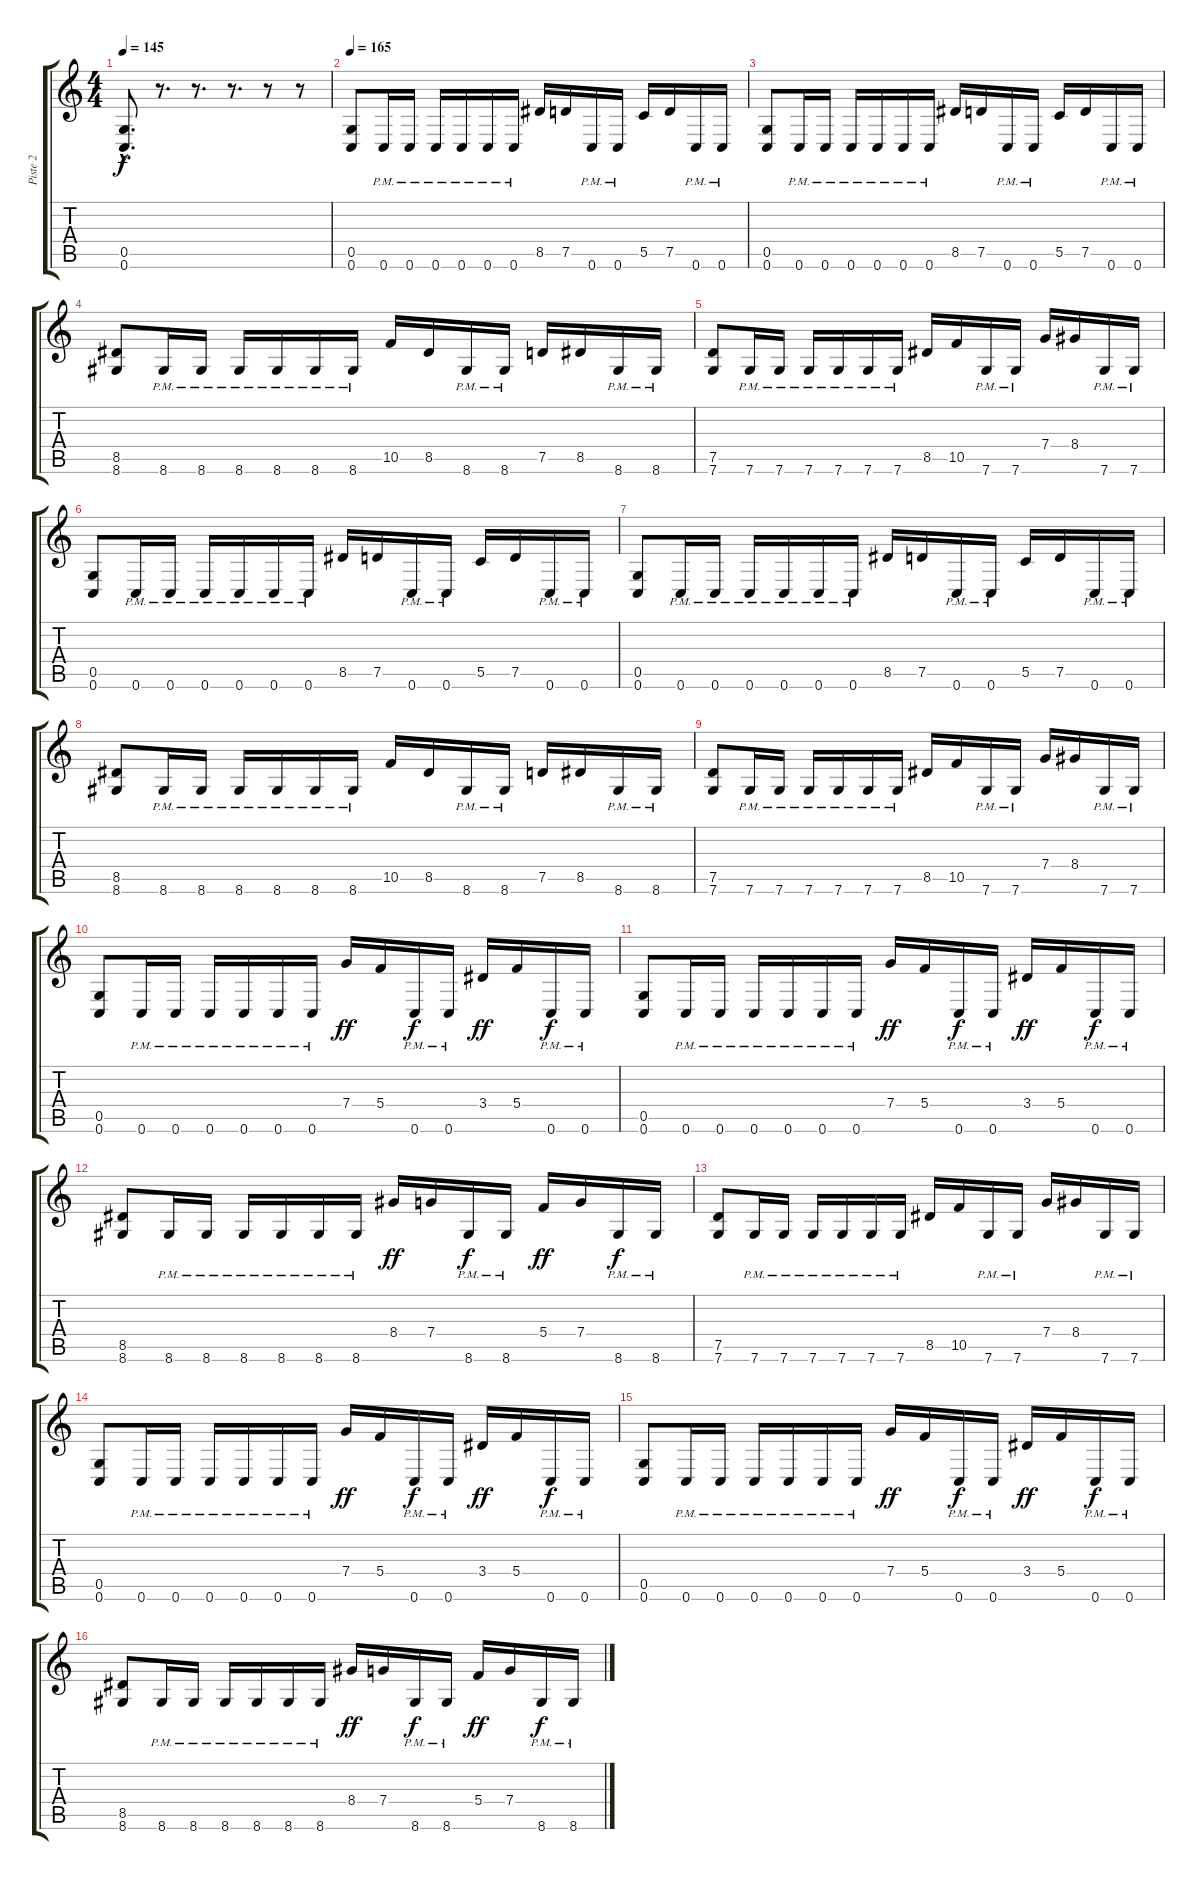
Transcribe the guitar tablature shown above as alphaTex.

\track ("Piste 2" "Piste 2") {instrument distortionguitar}
\staff {score tabs}
\tuning (D4 A3 F3 C3 G2 C2) {hide}
\ts (4 4)
\tempo 145
\clef g2
\ks c
(0.5{hac} 0.6{hac}).8{d dy f} r.8{d} r.8{d} r.8{d} r.8 r.8 |
\tempo 165
(0.5 0.6).8 0.6{pm}.16 0.6{pm}.16 0.6{pm}.16 0.6{pm}.16 0.6{pm}.16 0.6{pm}.16 8.5.16 7.5.16 0.6{pm}.16 0.6{pm}.16 5.5.16 7.5.16 0.6{pm}.16 0.6{pm}.16 |
(0.5 0.6).8 0.6{pm}.16 0.6{pm}.16 0.6{pm}.16 0.6{pm}.16 0.6{pm}.16 0.6{pm}.16 8.5.16 7.5.16 0.6{pm}.16 0.6{pm}.16 5.5.16 7.5.16 0.6{pm}.16 0.6{pm}.16 |
(8.5 8.6).8 8.6{pm}.16 8.6{pm}.16 8.6{pm}.16 8.6{pm}.16 8.6{pm}.16 8.6{pm}.16 10.5.16 8.5.16 8.6{pm}.16 8.6{pm}.16 7.5.16 8.5.16 8.6{pm}.16 8.6{pm}.16 |
(7.5 7.6).8 7.6{pm}.16 7.6{pm}.16 7.6{pm}.16 7.6{pm}.16 7.6{pm}.16 7.6{pm}.16 8.5.16 10.5.16 7.6{pm}.16 7.6{pm}.16 7.4.16 8.4.16 7.6{pm}.16 7.6{pm}.16 |
(0.5 0.6).8 0.6{pm}.16 0.6{pm}.16 0.6{pm}.16 0.6{pm}.16 0.6{pm}.16 0.6{pm}.16 8.5.16 7.5.16 0.6{pm}.16 0.6{pm}.16 5.5.16 7.5.16 0.6{pm}.16 0.6{pm}.16 |
(0.5 0.6).8 0.6{pm}.16 0.6{pm}.16 0.6{pm}.16 0.6{pm}.16 0.6{pm}.16 0.6{pm}.16 8.5.16 7.5.16 0.6{pm}.16 0.6{pm}.16 5.5.16 7.5.16 0.6{pm}.16 0.6{pm}.16 |
(8.5 8.6).8 8.6{pm}.16 8.6{pm}.16 8.6{pm}.16 8.6{pm}.16 8.6{pm}.16 8.6{pm}.16 10.5.16 8.5.16 8.6{pm}.16 8.6{pm}.16 7.5.16 8.5.16 8.6{pm}.16 8.6{pm}.16 |
(7.5 7.6).8 7.6{pm}.16 7.6{pm}.16 7.6{pm}.16 7.6{pm}.16 7.6{pm}.16 7.6{pm}.16 8.5.16 10.5.16 7.6{pm}.16 7.6{pm}.16 7.4.16 8.4.16 7.6{pm}.16 7.6{pm}.16 |
(0.5 0.6).8 0.6{pm}.16 0.6{pm}.16 0.6{pm}.16 0.6{pm}.16 0.6{pm}.16 0.6{pm}.16 7.4.16{dy ff} 5.4.16 0.6{pm}.16{dy f} 0.6{pm}.16 3.4.16{dy ff} 5.4.16 0.6{pm}.16{dy f} 0.6{pm}.16 |
(0.5 0.6).8 0.6{pm}.16 0.6{pm}.16 0.6{pm}.16 0.6{pm}.16 0.6{pm}.16 0.6{pm}.16 7.4.16{dy ff} 5.4.16 0.6{pm}.16{dy f} 0.6{pm}.16 3.4.16{dy ff} 5.4.16 0.6{pm}.16{dy f} 0.6{pm}.16 |
(8.5 8.6).8 8.6{pm}.16 8.6{pm}.16 8.6{pm}.16 8.6{pm}.16 8.6{pm}.16 8.6{pm}.16 8.4.16{dy ff} 7.4.16 8.6{pm}.16{dy f} 8.6{pm}.16 5.4.16{dy ff} 7.4.16 8.6{pm}.16{dy f} 8.6{pm}.16 |
(7.5 7.6).8 7.6{pm}.16 7.6{pm}.16 7.6{pm}.16 7.6{pm}.16 7.6{pm}.16 7.6{pm}.16 8.5.16 10.5.16 7.6{pm}.16 7.6{pm}.16 7.4.16 8.4.16 7.6{pm}.16 7.6{pm}.16 |
(0.5 0.6).8 0.6{pm}.16 0.6{pm}.16 0.6{pm}.16 0.6{pm}.16 0.6{pm}.16 0.6{pm}.16 7.4.16{dy ff} 5.4.16 0.6{pm}.16{dy f} 0.6{pm}.16 3.4.16{dy ff} 5.4.16 0.6{pm}.16{dy f} 0.6{pm}.16 |
(0.5 0.6).8 0.6{pm}.16 0.6{pm}.16 0.6{pm}.16 0.6{pm}.16 0.6{pm}.16 0.6{pm}.16 7.4.16{dy ff} 5.4.16 0.6{pm}.16{dy f} 0.6{pm}.16 3.4.16{dy ff} 5.4.16 0.6{pm}.16{dy f} 0.6{pm}.16 |
(8.5 8.6).8 8.6{pm}.16 8.6{pm}.16 8.6{pm}.16 8.6{pm}.16 8.6{pm}.16 8.6{pm}.16 8.4.16{dy ff} 7.4.16 8.6{pm}.16{dy f} 8.6{pm}.16 5.4.16{dy ff} 7.4.16 8.6{pm}.16{dy f} 8.6{pm}.16
